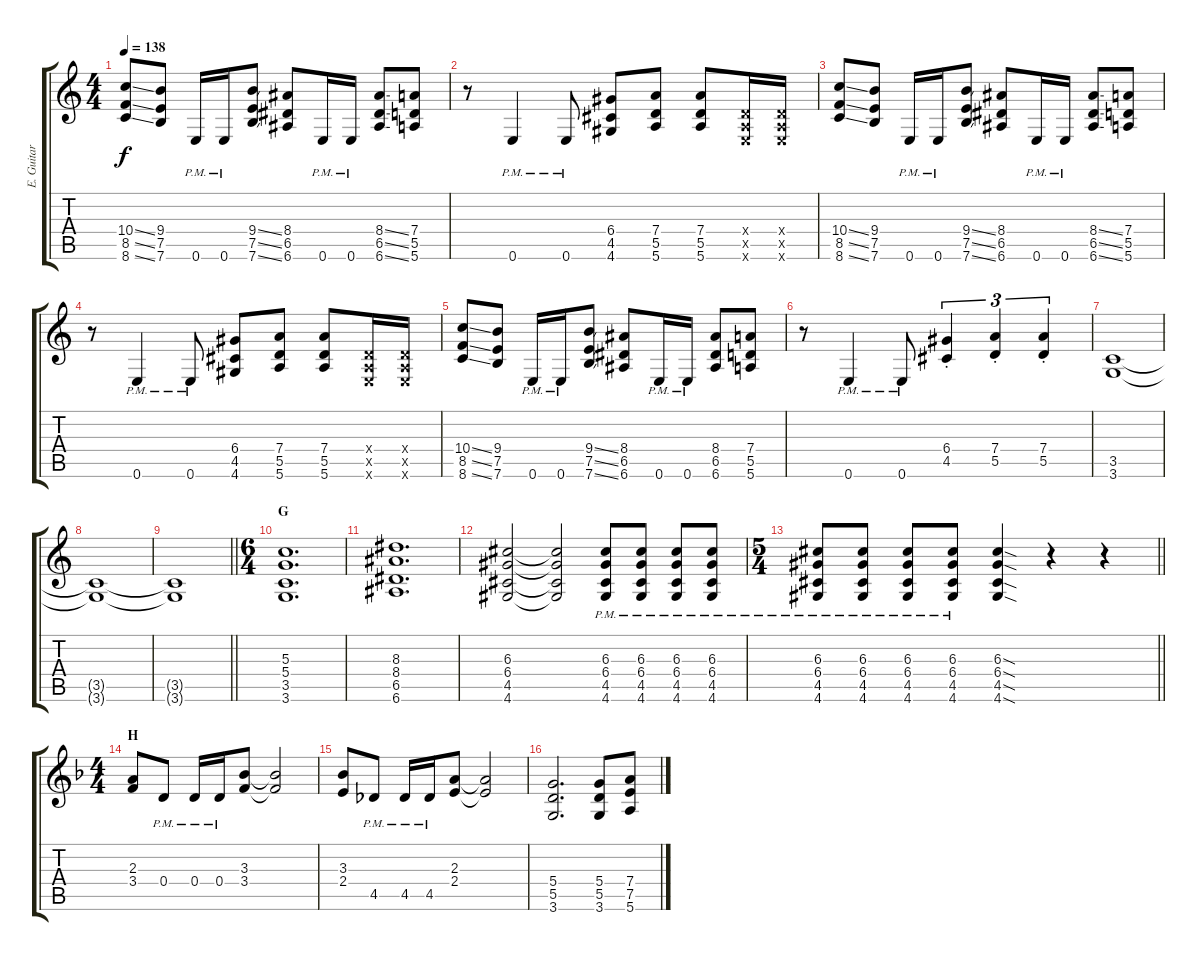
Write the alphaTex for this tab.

\track ("E. Guitar II" "E. Guitar ") {instrument overdrivenguitar}
\staff {score tabs}
\tuning (E4 B3 G3 D3 A2 E2) {hide}
\ts (4 4)
\tempo 138
\clef g2
\ks c
(10.4{ss} 8.5{ss} 8.6{ss}).8{dy f} (9.4 7.5 7.6).8 0.6{pm}.16 0.6{pm}.16 (9.4{ss} 7.5{ss} 7.6{ss}).8 (8.4 6.5 6.6).8 0.6{pm}.16 0.6{pm}.16 (8.4{ss} 6.5{ss} 6.6{ss}).8 (7.4 5.5 5.6).8 |
r.8 0.6{pm}.4 0.6{pm}.8 (6.4 4.5 4.6).8 (7.4 5.5 5.6).8 (7.4 5.5 5.6).8 (0.4{x} 0.5{x} 0.6{x}).16 (0.4{x} 0.5{x} 0.6{x}).16 |
(10.4{ss} 8.5{ss} 8.6{ss}).8 (9.4 7.5 7.6).8 0.6{pm}.16 0.6{pm}.16 (9.4{ss} 7.5{ss} 7.6{ss}).8 (8.4 6.5 6.6).8 0.6{pm}.16 0.6{pm}.16 (8.4{ss} 6.5{ss} 6.6{ss}).8 (7.4 5.5 5.6).8 |
r.8 0.6{pm}.4 0.6{pm}.8 (6.4 4.5 4.6).8 (7.4 5.5 5.6).8 (7.4 5.5 5.6).8 (0.4{x} 0.5{x} 0.6{x}).16 (0.4{x} 0.5{x} 0.6{x}).16 |
(10.4{ss} 8.5{ss} 8.6{ss}).8 (9.4 7.5 7.6).8 0.6{pm}.16 0.6{pm}.16 (9.4{ss} 7.5{ss} 7.6{ss}).8 (8.4 6.5 6.6).8 0.6{pm}.16 0.6{pm}.16 (8.4 6.5 6.6).8 (7.4 5.5 5.6).8 |
r.8 0.6{pm}.4 0.6{pm}.8 (6.4{st} 4.5{st}).4{tu (3 2)} (7.4{st} 5.5{st}).4{tu (3 2)} (7.4{st} 5.5{st}).4{tu (3 2)} |
(3.5 3.6).1 |
(3.5{t} 3.6{t}).1 |
\barLineRight lightlight
(3.5{t} 3.6{t}).1 |
\ts (6 4)
\section ("" "G")
(5.3 5.4 3.5 3.6).1{d} |
(8.3 8.4 6.5 6.6).1{d} |
(6.3 6.4 4.5 4.6).2 (6.3{t} 6.4{t} 4.5{t} 4.6{t}).2 (6.3{pm} 6.4{pm} 4.5{pm} 4.6{pm}).8 (6.3{pm} 6.4{pm} 4.5{pm} 4.6{pm}).8 (6.3{pm} 6.4{pm} 4.5{pm} 4.6{pm}).8 (6.3{pm} 6.4{pm} 4.5{pm} 4.6{pm}).8 |
\ts (5 4)
\barLineRight lightlight
(6.3{pm} 6.4{pm} 4.5{pm} 4.6{pm}).8 (6.3{pm} 6.4{pm} 4.5{pm} 4.6{pm}).8 (6.3{pm} 6.4{pm} 4.5{pm} 4.6{pm}).8 (6.3{pm} 6.4{pm} 4.5{pm} 4.6{pm}).8 (6.3{sod} 6.4{sod} 4.5{sod} 4.6{sod}).4 r.4 r.4 |
\ts (4 4)
\section ("" "H")
\ks f
(2.3 3.4).8 0.4{pm}.8 0.4{pm}.16 0.4{pm}.16 (3.3 3.4).8 (3.3{t} 3.4{t}).2 |
(3.3 2.4).8 4.5{pm}.8 4.5{pm}.16 4.5{pm}.16 (2.3 2.4).8 (2.3{t} 2.4{t}).2 |
(5.4 5.5 3.6).2{d} (5.4 5.5 3.6).8 (7.4 7.5 5.6).8
